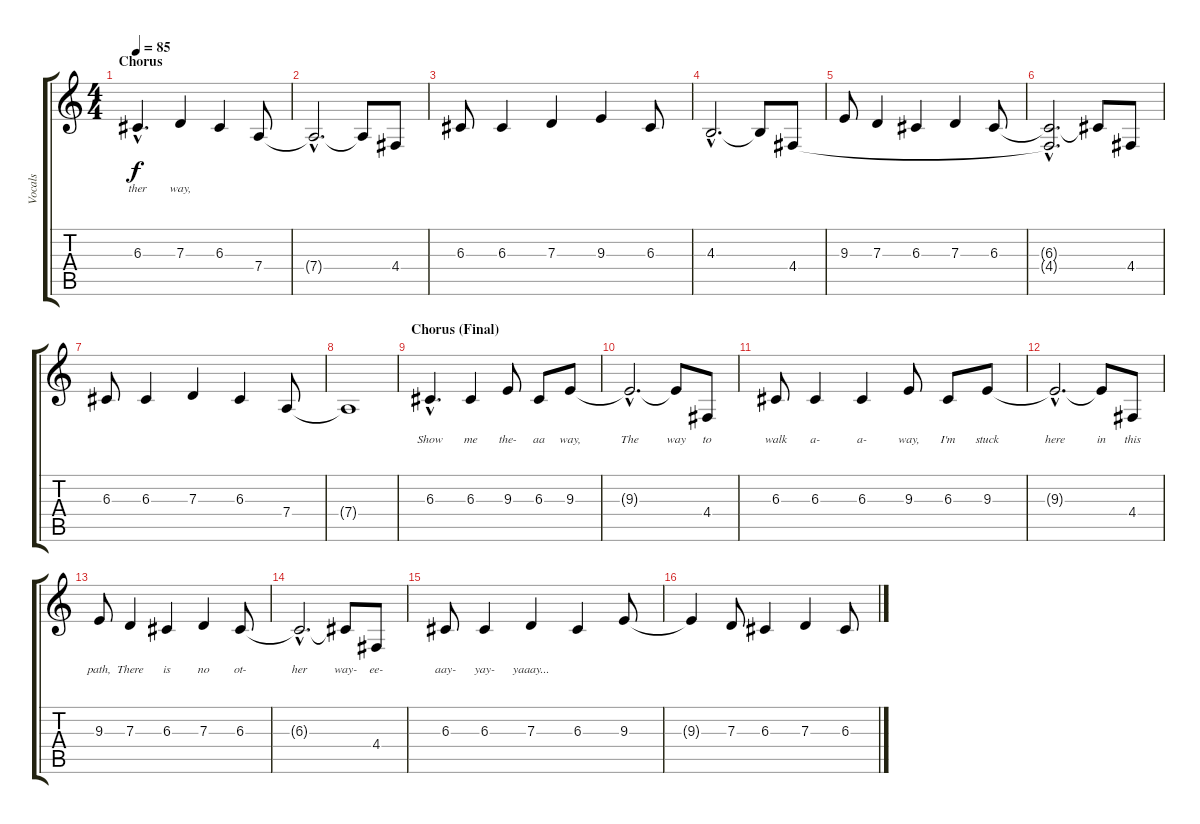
\track ("Vocals" "Vocals") {instrument lead8bassandlead}
\staff {score tabs}
\tuning (E4 B3 G3 D3 A2 D2) {hide}
\ts (4 4)
\section ("" "Chorus")
\tempo 85
\clef g2
\ks c
6.3{hac}.4{d lyrics (0 "ther") lyrics (1 "") lyrics (2 "") lyrics (3 "") lyrics (4 "") dy f} 7.3.4{lyrics (0 "way,") lyrics (1 "") lyrics (2 "") lyrics (3 "") lyrics (4 "")} 6.3.4 7.4.8 |
7.4{hac t}.2{d} 7.4{t}.8 4.4.8 |
6.3.8 6.3.4 7.3.4 9.3.4 6.3.8 |
4.3{hac}.2{d} 4.3{t}.8 4.4.8 |
9.3.8 7.3.4 6.3.4 7.3.4 6.3.8 |
(6.3{hac t} 4.4{hac t}).2{d} 6.3{t}.8 4.4.8 |
6.3.8 6.3.4 7.3.4 6.3.4 7.4.8 |
7.4{t}.1 |
\section ("" "Chorus (Final)")
6.3{hac}.4{d lyrics (0 "") lyrics (1 "Show") lyrics (2 "") lyrics (3 "") lyrics (4 "")} 6.3.4{lyrics (0 "") lyrics (1 "me") lyrics (2 "") lyrics (3 "") lyrics (4 "")} 9.3.8{lyrics (0 "") lyrics (1 "the-") lyrics (2 "") lyrics (3 "") lyrics (4 "")} 6.3.8{lyrics (0 "") lyrics (1 "aa") lyrics (2 "") lyrics (3 "") lyrics (4 "")} 9.3.8{lyrics (0 "") lyrics (1 "way,") lyrics (2 "") lyrics (3 "") lyrics (4 "")} |
9.3{hac t}.2{d lyrics (0 "") lyrics (1 "The") lyrics (2 "") lyrics (3 "") lyrics (4 "")} 9.3{t}.8{lyrics (0 "") lyrics (1 "way") lyrics (2 "") lyrics (3 "") lyrics (4 "")} 4.4.8{lyrics (0 "") lyrics (1 "to") lyrics (2 "") lyrics (3 "") lyrics (4 "")} |
6.3.8{lyrics (0 "") lyrics (1 "walk") lyrics (2 "") lyrics (3 "") lyrics (4 "")} 6.3.4{lyrics (0 "") lyrics (1 "a-") lyrics (2 "") lyrics (3 "") lyrics (4 "")} 6.3.4{lyrics (0 "") lyrics (1 "a-") lyrics (2 "") lyrics (3 "") lyrics (4 "")} 9.3.8{lyrics (0 "") lyrics (1 "way,") lyrics (2 "") lyrics (3 "") lyrics (4 "")} 6.3.8{lyrics (0 "") lyrics (1 "I'm") lyrics (2 "") lyrics (3 "") lyrics (4 "")} 9.3.8{lyrics (0 "") lyrics (1 "stuck") lyrics (2 "") lyrics (3 "") lyrics (4 "")} |
9.3{hac t}.2{d lyrics (0 "") lyrics (1 "here") lyrics (2 "") lyrics (3 "") lyrics (4 "")} 9.3{t}.8{lyrics (0 "") lyrics (1 "in") lyrics (2 "") lyrics (3 "") lyrics (4 "")} 4.4.8{lyrics (0 "") lyrics (1 "this") lyrics (2 "") lyrics (3 "") lyrics (4 "")} |
9.3.8{lyrics (0 "") lyrics (1 "path,") lyrics (2 "") lyrics (3 "") lyrics (4 "")} 7.3.4{lyrics (0 "") lyrics (1 "There") lyrics (2 "") lyrics (3 "") lyrics (4 "")} 6.3.4{lyrics (0 "") lyrics (1 "is") lyrics (2 "") lyrics (3 "") lyrics (4 "")} 7.3.4{lyrics (0 "") lyrics (1 "no") lyrics (2 "") lyrics (3 "") lyrics (4 "")} 6.3.8{lyrics (0 "") lyrics (1 "ot-") lyrics (2 "") lyrics (3 "") lyrics (4 "")} |
6.3{hac t}.2{d lyrics (0 "") lyrics (1 "her") lyrics (2 "") lyrics (3 "") lyrics (4 "")} 6.3{t}.8{lyrics (0 "") lyrics (1 "way-") lyrics (2 "") lyrics (3 "") lyrics (4 "")} 4.4.8{lyrics (0 "") lyrics (1 "ee-") lyrics (2 "") lyrics (3 "") lyrics (4 "")} |
6.3.8{lyrics (0 "") lyrics (1 "aay-") lyrics (2 "") lyrics (3 "") lyrics (4 "")} 6.3.4{lyrics (0 "") lyrics (1 "yay-") lyrics (2 "") lyrics (3 "") lyrics (4 "")} 7.3.4{lyrics (0 "") lyrics (1 "yaaay...") lyrics (2 "") lyrics (3 "") lyrics (4 "")} 6.3.4 9.3.8 |
9.3{t}.4 7.3.8 6.3.4 7.3.4 6.3.8{volume 5}
